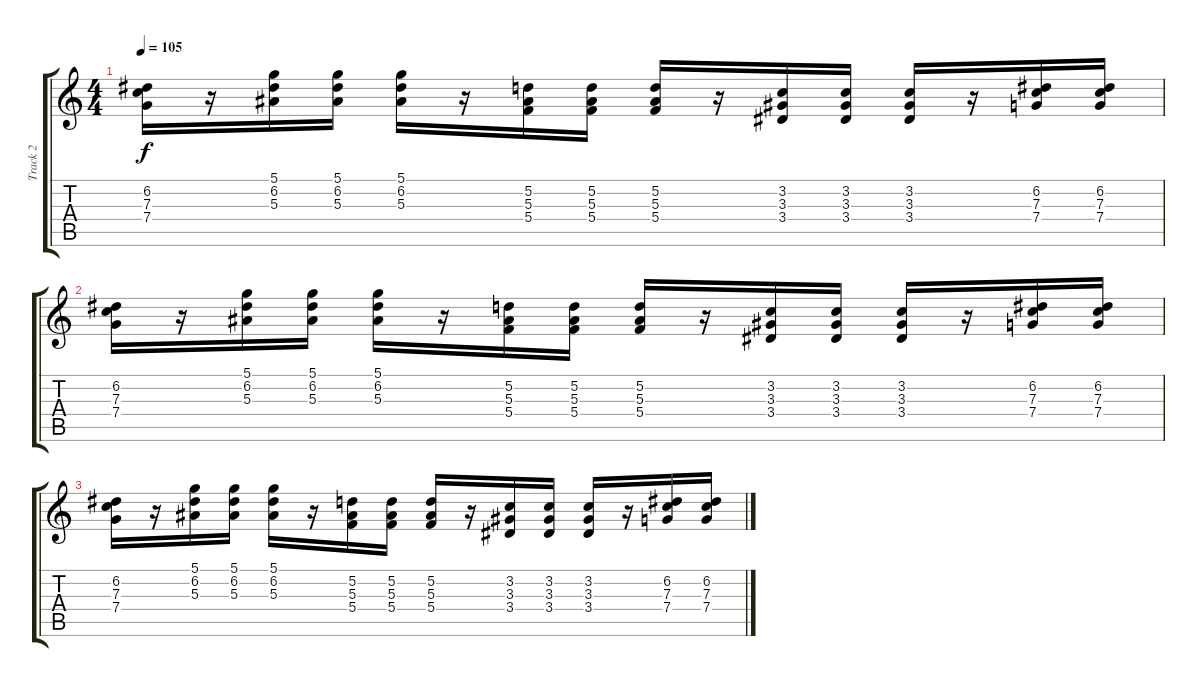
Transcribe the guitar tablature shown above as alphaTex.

\track ("Track 2" "Track 2") {instrument overdrivenguitar}
\staff {score tabs}
\tuning (D4 A3 F3 C3 G2 C2) {hide}
\ts (4 4)
\tempo 105
\clef g2
\ks c
(6.2 7.3 7.4).16{dy f volume 16} r.16 (5.1 6.2 5.3).16 (5.1 6.2 5.3).16 (5.1 6.2 5.3).16 r.16 (5.2 5.3 5.4).16 (5.2 5.3 5.4).16 (5.2 5.3 5.4).16 r.16 (3.2 3.3 3.4).16 (3.2 3.3 3.4).16 (3.2 3.3 3.4).16 r.16 (6.2 7.3 7.4).16 (6.2 7.3 7.4).16 |
(6.2 7.3 7.4).16{volume 16} r.16 (5.1 6.2 5.3).16 (5.1 6.2 5.3).16 (5.1 6.2 5.3).16 r.16 (5.2 5.3 5.4).16 (5.2 5.3 5.4).16 (5.2 5.3 5.4).16 r.16 (3.2 3.3 3.4).16 (3.2 3.3 3.4).16 (3.2 3.3 3.4).16 r.16 (6.2 7.3 7.4).16 (6.2 7.3 7.4).16 |
(6.2 7.3 7.4).16{volume 16} r.16 (5.1 6.2 5.3).16 (5.1 6.2 5.3).16 (5.1 6.2 5.3).16 r.16 (5.2 5.3 5.4).16 (5.2 5.3 5.4).16 (5.2 5.3 5.4).16 r.16 (3.2 3.3 3.4).16 (3.2 3.3 3.4).16 (3.2 3.3 3.4).16 r.16 (6.2 7.3 7.4).16 (6.2 7.3 7.4).16
